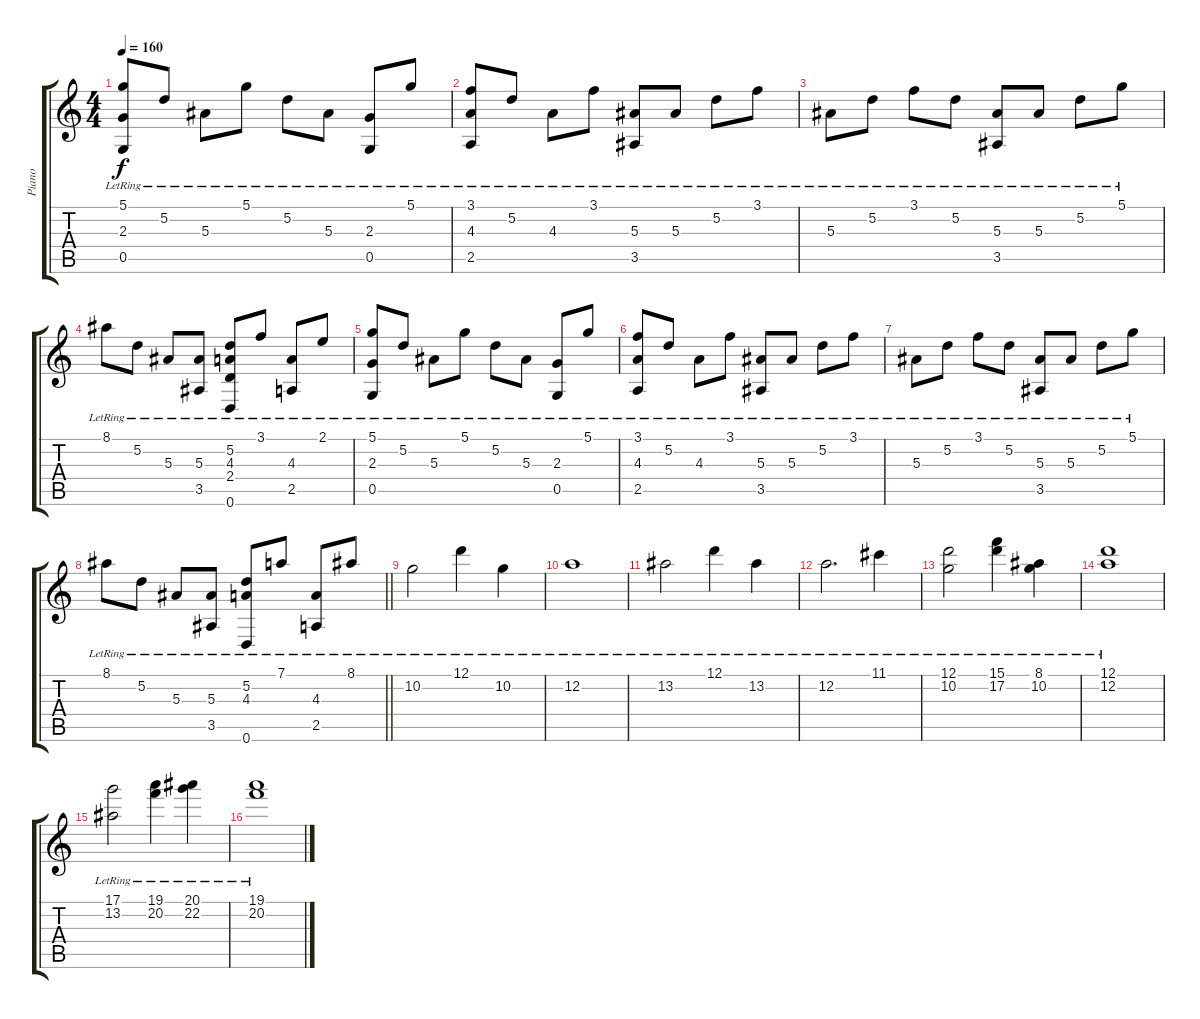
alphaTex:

\track ("Piano" "Piano") {instrument acousticgrandpiano}
\staff {score tabs}
\tuning (D5 A4 F4 C4 G3 D3) {hide}
\ts (4 4)
\tempo 160
\clef g2
\ks c
(5.1{lr} 2.3{lr} 0.5{lr}).8{dy f} 5.2{lr}.8 5.3{lr}.8 5.1{lr}.8 5.2{lr}.8 5.3{lr}.8 (2.3{lr} 0.5{lr}).8 5.1{lr}.8 |
(3.1{lr} 4.3{lr} 2.5{lr}).8 5.2{lr}.8 4.3{lr}.8 3.1{lr}.8 (5.3{lr} 3.5{lr}).8 5.3{lr}.8 5.2{lr}.8 3.1{lr}.8 |
5.3{lr}.8 5.2{lr}.8 3.1{lr}.8 5.2{lr}.8 (5.3{lr} 3.5{lr}).8 5.3{lr}.8 5.2{lr}.8 5.1{lr}.8 |
8.1{lr}.8 5.2{lr}.8 5.3{lr}.8 (5.3{lr} 3.5{lr}).8 (5.2{lr} 4.3{lr} 2.4{lr} 0.6{lr}).8 3.1{lr}.8 (4.3{lr} 2.5{lr}).8 2.1{lr}.8 |
(5.1{lr} 2.3{lr} 0.5{lr}).8 5.2{lr}.8 5.3{lr}.8 5.1{lr}.8 5.2{lr}.8 5.3{lr}.8 (2.3{lr} 0.5{lr}).8 5.1{lr}.8 |
(3.1{lr} 4.3{lr} 2.5{lr}).8 5.2{lr}.8 4.3{lr}.8 3.1{lr}.8 (5.3{lr} 3.5{lr}).8 5.3{lr}.8 5.2{lr}.8 3.1{lr}.8 |
5.3{lr}.8 5.2{lr}.8 3.1{lr}.8 5.2{lr}.8 (5.3{lr} 3.5{lr}).8 5.3{lr}.8 5.2{lr}.8 5.1{lr}.8 |
\barLineRight lightlight
8.1{lr}.8 5.2{lr}.8 5.3{lr}.8 (5.3{lr} 3.5{lr}).8 (5.2{lr} 4.3{lr} 0.6{lr}).8 7.1{lr}.8 (4.3{lr} 2.5{lr}).8 8.1{lr}.8 |
10.2{lr}.2 12.1{lr}.4 10.2{lr}.4 |
12.2{lr}.1 |
13.2{lr}.2 12.1{lr}.4 13.2{lr}.4 |
12.2{lr}.2{d} 11.1{lr}.4 |
(12.1{lr} 10.2{lr}).2 (15.1{lr} 17.2{lr}).4 (8.1{lr} 10.2{lr}).4 |
(12.1{lr} 12.2{lr}).1 |
(17.1{lr} 13.2{lr}).2 (19.1{lr} 20.2{lr}).4 (20.1{lr} 22.2{lr}).4 |
(19.1{lr} 20.2{lr}).1
